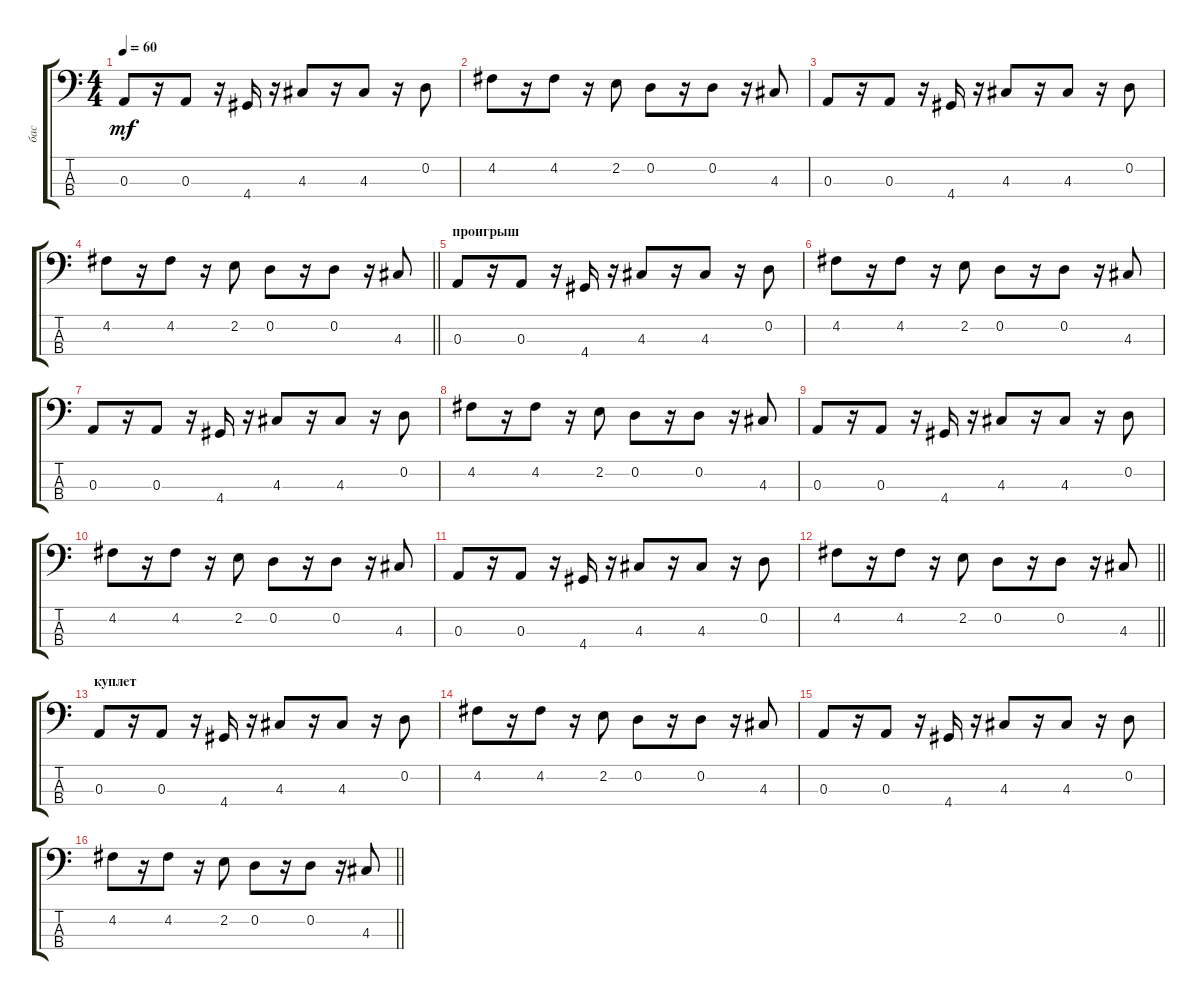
\track ("бас" "бас") {instrument electricbassfinger}
\staff {score tabs}
\tuning (G2 D2 A1 E1) {hide}
\ts (4 4)
\tempo 60
\clef f4
\ks c
0.3.8{dy mf} r.16 0.3.8 r.16 4.4.16 r.16 4.3.8 r.16 4.3.8 r.16 0.2.8 |
4.2.8 r.16 4.2.8 r.16 2.2.8 0.2.8 r.16 0.2.8 r.16 4.3.8 |
0.3.8 r.16 0.3.8 r.16 4.4.16 r.16 4.3.8 r.16 4.3.8 r.16 0.2.8 |
\barLineRight lightlight
4.2.8 r.16 4.2.8 r.16 2.2.8 0.2.8 r.16 0.2.8 r.16 4.3.8 |
\section ("" "проигрыш")
0.3.8 r.16 0.3.8 r.16 4.4.16 r.16 4.3.8 r.16 4.3.8 r.16 0.2.8 |
4.2.8 r.16 4.2.8 r.16 2.2.8 0.2.8 r.16 0.2.8 r.16 4.3.8 |
0.3.8 r.16 0.3.8 r.16 4.4.16 r.16 4.3.8 r.16 4.3.8 r.16 0.2.8 |
4.2.8 r.16 4.2.8 r.16 2.2.8 0.2.8 r.16 0.2.8 r.16 4.3.8 |
0.3.8 r.16 0.3.8 r.16 4.4.16 r.16 4.3.8 r.16 4.3.8 r.16 0.2.8 |
4.2.8 r.16 4.2.8 r.16 2.2.8 0.2.8 r.16 0.2.8 r.16 4.3.8 |
0.3.8 r.16 0.3.8 r.16 4.4.16 r.16 4.3.8 r.16 4.3.8 r.16 0.2.8 |
\barLineRight lightlight
4.2.8 r.16 4.2.8 r.16 2.2.8 0.2.8 r.16 0.2.8 r.16 4.3.8 |
\section ("" "куплет")
0.3.8 r.16 0.3.8 r.16 4.4.16 r.16 4.3.8 r.16 4.3.8 r.16 0.2.8 |
4.2.8 r.16 4.2.8 r.16 2.2.8 0.2.8 r.16 0.2.8 r.16 4.3.8 |
0.3.8 r.16 0.3.8 r.16 4.4.16 r.16 4.3.8 r.16 4.3.8 r.16 0.2.8 |
\barLineRight lightlight
4.2.8 r.16 4.2.8 r.16 2.2.8 0.2.8 r.16 0.2.8 r.16 4.3.8
